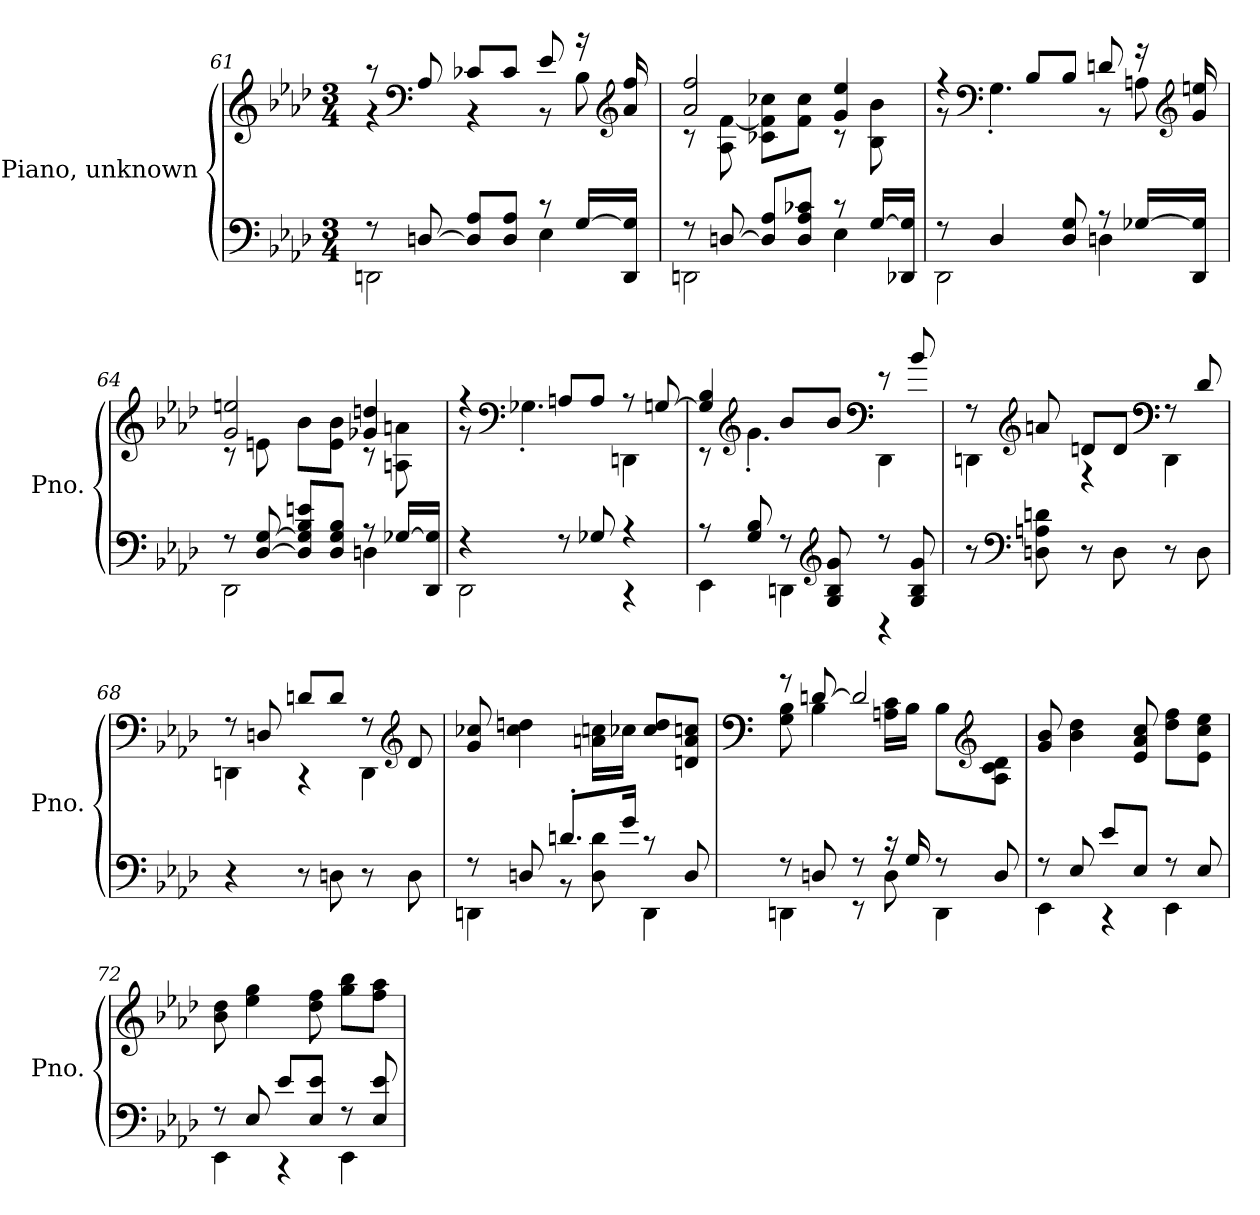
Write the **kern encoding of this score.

**kern	**kern
*part1	*part1
*staff2	*staff1
*I"Piano, unknown	*
*I'Pno.	*
!!LO:LB:g=z
*clefF4	*clefG2
*k[b-e-a-d-]	*k[b-e-a-d-]
*M3/4	*M3/4
=61	=61
*^	*^
8r	2DDn\	8r	4r
*	*	*clefF4	*
[8Dn/	.	8A-/	.
8D/] 8A-/L	.	8c-X/L	4r
8D/ 8A-/J	.	8c-/J	.
8r	4E-\	8e-/	8r
[16G/LL	.	16r	8B-\
*	*	*clefG2	*
16DD/ 16G/]JJ	.	16a-/ 16ff/	.
=62	=62	=62	=62
8r	2DDn\	2a-/ 2ff/	8r
[8Dn/	.	.	8A-\ [8f\
8D/] 8A-/L	.	.	8c-X\ 8f\] 8cc-X\L
8D/ 8A-/ 8c-X/J	.	.	8f\ 8cc-\J
8r	4E-\	4g/ 4ee-/	8r
[16G/LL	.	.	8B-\ 8b-\
16DD-X/ 16G/]JJ	.	.	.
=63	=63	=63	=63
8r	2DD-\	4r	8r
*	*	*clefF4	*
4D-/	.	.	4.G'\
.	.	8B-/L	.
8D-/ 8G/	.	8B-/J	.
8r	4Dn\	8dn/	8r
[16G-X/LL	.	16r	8An\
*	*	*clefG2	*
16DD-/ 16G-/]JJ	.	16g/ 16een/	.
!!LO:LB:g=z	!!
=64	=64	=64	=64
8r	2DD-\	2g/ 2een/	8r
[8D-/ [8G/	.	.	8en\
8D-/] 8G/] 8B-/ 8en/L	.	.	8b-\L
8D-/ 8G/ 8B-/J	.	.	8e\ 8b-\J
8r	4Dn\	4g-X/ 4ddn/	8r
[16G-X/LL	.	.	8An\ 8an\
16DD-/ 16G-/]JJ	.	.	.
=65	=65	=65	=65
4r	2DD-\	4r	8r
*	*	*clefF4	*
.	.	.	4.G-X'\
8r	.	8An/L	.
8G-X/	.	8A/J	.
4r	4r	8r	4DDn\
.	.	[8Gn/	.
=66	=66	=66	=66
8r	4EE-\	4G/] 4B-/	8r
*	*	*clefG2	*
8G/ 8B-/	.	.	4.g'\
8r	4DDn\	8b-/L	.
*clefG2	*	*	*
8G/ 8B-/ 8g/	.	8b-/J	.
*	*	*clefF4	*
8r	4r	8r	4DD-\
8G/ 8B-/ 8g/	.	8b-/	.
*v	*v	*	*
!!LO:LB:g=z	!!
=67	=67	=67
8r	8r	4DDn\
*clefF4	*clefG2	*
8Dn\ 8An\ 8dn\	8an/	.
8r	8dn/L	4r
8D\	8d/J	.
*	*clefF4	*
8r	8r	4DD\
8D\	8d/	.
=68	=68	=68
4r	8r	4DDn\
.	8Dn/	.
8r	8dn/L	4r
8Dn\	8d/J	.
8r	8r	4DD\
*	*clefG2	*
8D\	8d/	.
*	*v	*v
=69	=69
*^	*
8r	4DDn\	8g/ 8cc-X/
8Dn/	.	4cc-\ 4ddn\
8.dn'/L	8r	.
.	8D\ 8d\	16an\ 16ccn\LL
16g/Jk	.	16cc-X\JJ
8r	4DD\	8cc-/ 8dd/L
8D/	.	8dn/ 8a/ 8ccn/J
!!LO:LB:g=z
=70	=70	=70
*	*	*clefF4
*	*	*^
8r	4DDn\	8r	8G\ 8B-\
8Dn/	.	[8dn/	4B-\
8r	8r	2d/]	.
16r	8D\	.	16An\ 16c\LL
16G/	.	.	16B-\JJ
8r	4DD\	.	8B-\L
*	*	*clefG2	*
8D/	.	.	8A\ 8c\ 8d\J
*	*	*v	*v
=71	=71	=71
8r	4EE-\	8g/ 8b-/
8E-/	.	4b-\ 4dd-\
8e-/L	4r	.
8E-/J	.	8e-/ 8a-/ 8cc/
8r	4EE-\	8dd-\ 8ff\L
8E-/	.	8e-\ 8cc\ 8ee-\J
=72	=72	=72
8r	4EE-\	8b-\ 8dd-\
8E-/	.	4ee-\ 4gg\
8e-/L	4r	.
8E-/ 8e-/J	.	8dd-\ 8ff\
8r	4EE-\	8gg\ 8bb-\L
8E-/ 8e-/	.	8ff\ 8aa-\J
*v	*v	*
=	=
*-	*-
